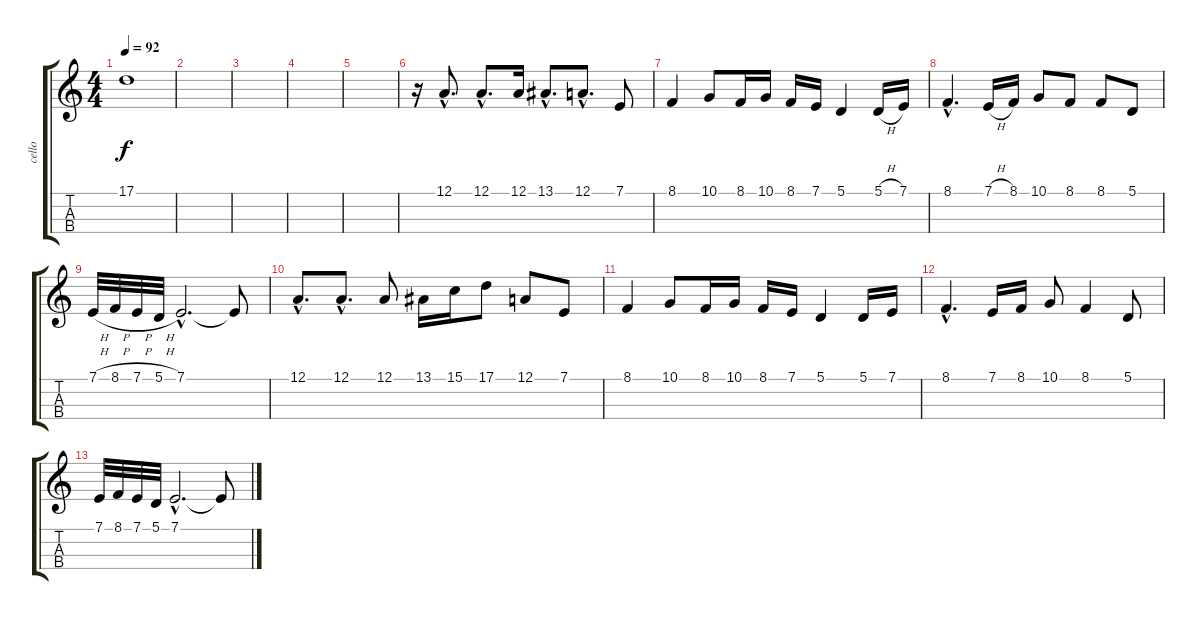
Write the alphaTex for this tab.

\track ("cello" "cello") {instrument cello}
\staff {score tabs}
\tuning (A3 D3 G2 C2) {hide}
\ts (4 4)
\tempo 92
\clef g2
\ks c
17.1.1{dy f} |
|
|
|
|
r.16 12.1{hac}.8{d} 12.1{hac}.8{d} 12.1.16 13.1{hac}.8{d} 12.1{hac}.8{d} 7.1.8 |
8.1.4 10.1.8 8.1.16 10.1.16 8.1.16 7.1.16 5.1.4 5.1{h}.16 7.1.16 |
8.1{hac}.4{d} 7.1{h}.16 8.1.16 10.1.8 8.1.8 8.1.8 5.1.8 |
7.1{h}.32 8.1{h}.32 7.1{h}.32 5.1{h}.32 7.1{hac}.2{d} 7.1{t}.8 |
12.1{hac}.8{d} 12.1{hac}.8{d} 12.1.8 13.1.16 15.1.16 17.1.8 12.1.8 7.1.8 |
8.1.4 10.1.8 8.1.16 10.1.16 8.1.16 7.1.16 5.1.4 5.1.16 7.1.16 |
8.1{hac}.4{d} 7.1.16 8.1.16 10.1.8 8.1.4 5.1.8 |
7.1.32 8.1.32 7.1.32 5.1.32 7.1{hac}.2{d} 7.1{t}.8
